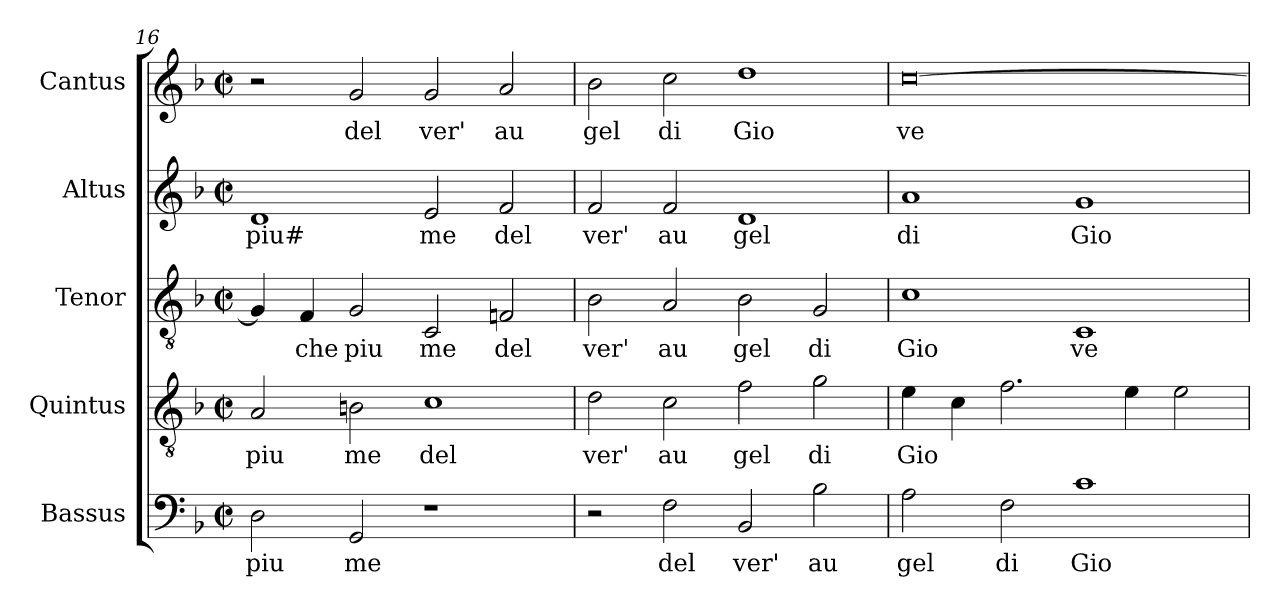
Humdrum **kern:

**kern	**text	**kern	**text	**kern	**text	**kern	**text	**kern	**text
*part5	*part5	*part4	*part4	*part3	*part3	*part2	*part2	*part1	*part1
*staff5	*staff5	*staff4	*staff4	*staff3	*staff3	*staff2	*staff2	*staff1	*staff1
*I"Bassus	*	*I"Quintus	*	*I"Tenor	*	*I"Altus	*	*I"Cantus	*
*clefF4	*	*clefGv2	*	*clefGv2	*	*clefG2	*	*clefG2	*
*k[b-]	*	*k[b-]	*	*k[b-]	*	*k[b-]	*	*k[b-]	*
*F:	*	*F:	*	*F:	*	*F:	*	*F:	*
*M2/2	*	*M2/2	*	*M2/2	*	*M2/2	*	*M2/2	*
*met(c|)	*	*met(c|)	*	*met(c|)	*	*met(c|)	*	*met(c|)	*
=16	=16	=16	=16	=16	=16	=16	=16	=16	=16
!	!LO:LY:b	!	!LO:LY:b:cj	!	!LO:LY:b	!	!LO:LY:b	!	!
2D\	piu	2A/	piu	4G/]	.	1d	piu#	2r	.
!	!	!	!	!	!LO:LY:b	!	!	!	!
.	.	.	.	4F/	che	.	.	.	.
!	!LO:LY:b	!	!LO:LY:b:cj	!	!LO:LY:b	!	!	!	!LO:LY:b:cj
2GG/	me	2Bn\	me	2G/	piu	.	.	2g/	del
!	!	!	!LO:LY:b:cj	!	!LO:LY:b	!	!LO:LY:b	!	!LO:LY:b:cj
1r	.	1c	del	2C/	me	2e/	me	2g/	ver'
!	!	!	!	!	!LO:LY:b	!	!LO:LY:b	!	!LO:LY:b:cj
.	.	.	.	2Fn/	del	2f/	del	2a/	au
=17	=17	=17	=17	=17	=17	=17	=17	=17	=17
!	!	!	!LO:LY:b:cj	!	!LO:LY:b	!	!LO:LY:b	!	!LO:LY:b:cj
2r	.	2d\	ver'	2B-\	ver'	2f/	ver'	2b-\	gel
!	!LO:LY:b	!	!LO:LY:b:cj	!	!LO:LY:b	!	!LO:LY:b	!	!LO:LY:b:cj
2F\	del	2c\	au	2A/	au	2f/	au	2cc\	di
!	!LO:LY:b	!	!LO:LY:b:cj	!	!LO:LY:b	!	!LO:LY:b	!	!LO:LY:b:cj
2BB-/	ver'	2f\	gel	2B-\	gel	1d	gel	1dd	Gio
!	!LO:LY:b	!	!LO:LY:b:cj	!	!LO:LY:b	!	!	!	!
2B-\	au	2g\	di	2G/	di	.	.	.	.
=18	=18	=18	=18	=18	=18	=18	=18	=18	=18
!	!LO:LY:b	!	!LO:LY:b:cj	!	!LO:LY:b	!	!LO:LY:b	!	!LO:LY:b:cj
2A\	gel	4e\	Gio	1c	Gio	1a	di	[>0cc	ve
!	!	!	!LO:LY:b:cj	!	!	!	!	!	!
.	.	4c\	.	.	.	.	.	.	.
!	!LO:LY:b	!	!LO:LY:b:cj	!	!	!	!	!	!
2F\	di	2.f\	.	.	.	.	.	.	.
!	!LO:LY:b	!	!	!	!LO:LY:b	!	!LO:LY:b	!	!
1c	Gio	.	.	1C	ve	1g	Gio	.	.
!	!	!	!LO:LY:b:cj	!	!	!	!	!	!
.	.	4e\	.	.	.	.	.	.	.
!	!	!	!LO:LY:b:cj	!	!	!	!	!	!
.	.	2e\	.	.	.	.	.	.	.
=	=	=	=	=	=	=	=	=	=
*-	*-	*-	*-	*-	*-	*-	*-	*-	*-
